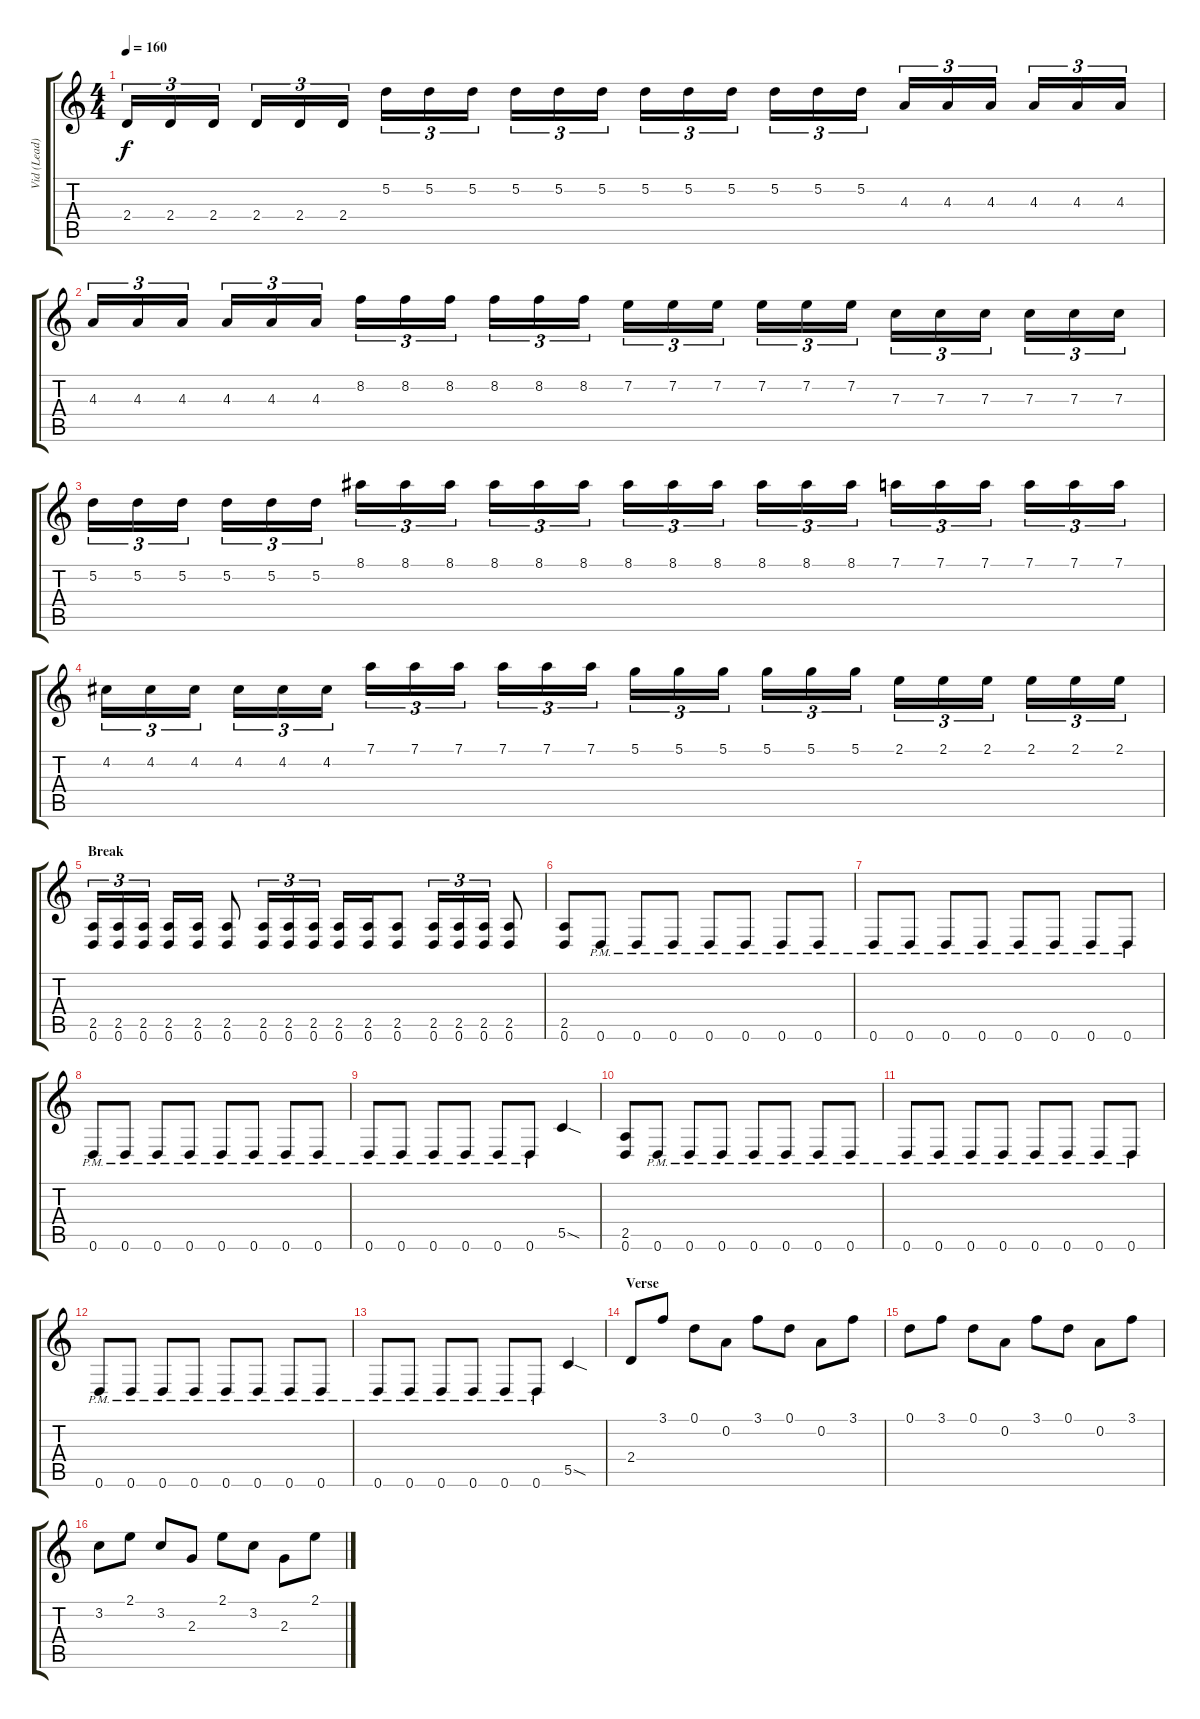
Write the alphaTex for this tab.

\track ("Vid (Lead)" "Vid (Lead)") {instrument distortionguitar}
\staff {score tabs}
\tuning (D4 A3 F3 C3 G2 D2) {hide}
\ts (4 4)
\tempo 160
\clef g2
\ks c
2.4.16{tu (3 2) dy f} 2.4.16{tu (3 2)} 2.4.16{tu (3 2)} 2.4.16{tu (3 2)} 2.4.16{tu (3 2)} 2.4.16{tu (3 2)} 5.2.16{tu (3 2)} 5.2.16{tu (3 2)} 5.2.16{tu (3 2)} 5.2.16{tu (3 2)} 5.2.16{tu (3 2)} 5.2.16{tu (3 2)} 5.2.16{tu (3 2)} 5.2.16{tu (3 2)} 5.2.16{tu (3 2)} 5.2.16{tu (3 2)} 5.2.16{tu (3 2)} 5.2.16{tu (3 2)} 4.3.16{tu (3 2)} 4.3.16{tu (3 2)} 4.3.16{tu (3 2)} 4.3.16{tu (3 2)} 4.3.16{tu (3 2)} 4.3.16{tu (3 2)} |
4.3.16{tu (3 2)} 4.3.16{tu (3 2)} 4.3.16{tu (3 2)} 4.3.16{tu (3 2)} 4.3.16{tu (3 2)} 4.3.16{tu (3 2)} 8.2.16{tu (3 2)} 8.2.16{tu (3 2)} 8.2.16{tu (3 2)} 8.2.16{tu (3 2)} 8.2.16{tu (3 2)} 8.2.16{tu (3 2)} 7.2.16{tu (3 2)} 7.2.16{tu (3 2)} 7.2.16{tu (3 2)} 7.2.16{tu (3 2)} 7.2.16{tu (3 2)} 7.2.16{tu (3 2)} 7.3.16{tu (3 2)} 7.3.16{tu (3 2)} 7.3.16{tu (3 2)} 7.3.16{tu (3 2)} 7.3.16{tu (3 2)} 7.3.16{tu (3 2)} |
5.2.16{tu (3 2)} 5.2.16{tu (3 2)} 5.2.16{tu (3 2)} 5.2.16{tu (3 2)} 5.2.16{tu (3 2)} 5.2.16{tu (3 2)} 8.1.16{tu (3 2)} 8.1.16{tu (3 2)} 8.1.16{tu (3 2)} 8.1.16{tu (3 2)} 8.1.16{tu (3 2)} 8.1.16{tu (3 2)} 8.1.16{tu (3 2)} 8.1.16{tu (3 2)} 8.1.16{tu (3 2)} 8.1.16{tu (3 2)} 8.1.16{tu (3 2)} 8.1.16{tu (3 2)} 7.1.16{tu (3 2)} 7.1.16{tu (3 2)} 7.1.16{tu (3 2)} 7.1.16{tu (3 2)} 7.1.16{tu (3 2)} 7.1.16{tu (3 2)} |
4.2.16{tu (3 2)} 4.2.16{tu (3 2)} 4.2.16{tu (3 2)} 4.2.16{tu (3 2)} 4.2.16{tu (3 2)} 4.2.16{tu (3 2)} 7.1.16{tu (3 2)} 7.1.16{tu (3 2)} 7.1.16{tu (3 2)} 7.1.16{tu (3 2)} 7.1.16{tu (3 2)} 7.1.16{tu (3 2)} 5.1.16{tu (3 2)} 5.1.16{tu (3 2)} 5.1.16{tu (3 2)} 5.1.16{tu (3 2)} 5.1.16{tu (3 2)} 5.1.16{tu (3 2)} 2.1.16{tu (3 2)} 2.1.16{tu (3 2)} 2.1.16{tu (3 2)} 2.1.16{tu (3 2)} 2.1.16{tu (3 2)} 2.1.16{tu (3 2)} |
\section ("" "Break")
(2.5 0.6).16{tu (3 2)} (2.5 0.6).16{tu (3 2)} (2.5 0.6).16{tu (3 2)} (2.5 0.6).16 (2.5 0.6).16 (2.5 0.6).8 (2.5 0.6).16{tu (3 2)} (2.5 0.6).16{tu (3 2)} (2.5 0.6).16{tu (3 2)} (2.5 0.6).16 (2.5 0.6).16 (2.5 0.6).8 (2.5 0.6).16{tu (3 2)} (2.5 0.6).16{tu (3 2)} (2.5 0.6).16{tu (3 2)} (2.5 0.6).8 |
(2.5 0.6).8 0.6{pm}.8 0.6{pm}.8 0.6{pm}.8 0.6{pm}.8 0.6{pm}.8 0.6{pm}.8 0.6{pm}.8 |
0.6{pm}.8 0.6{pm}.8 0.6{pm}.8 0.6{pm}.8 0.6{pm}.8 0.6{pm}.8 0.6{pm}.8 0.6{pm}.8 |
0.6{pm}.8 0.6{pm}.8 0.6{pm}.8 0.6{pm}.8 0.6{pm}.8 0.6{pm}.8 0.6{pm}.8 0.6{pm}.8 |
0.6{pm}.8 0.6{pm}.8 0.6{pm}.8 0.6{pm}.8 0.6{pm}.8 0.6{pm}.8 5.5{sod}.4 |
(2.5 0.6).8 0.6{pm}.8 0.6{pm}.8 0.6{pm}.8 0.6{pm}.8 0.6{pm}.8 0.6{pm}.8 0.6{pm}.8 |
0.6{pm}.8 0.6{pm}.8 0.6{pm}.8 0.6{pm}.8 0.6{pm}.8 0.6{pm}.8 0.6{pm}.8 0.6{pm}.8 |
0.6{pm}.8 0.6{pm}.8 0.6{pm}.8 0.6{pm}.8 0.6{pm}.8 0.6{pm}.8 0.6{pm}.8 0.6{pm}.8 |
0.6{pm}.8 0.6{pm}.8 0.6{pm}.8 0.6{pm}.8 0.6{pm}.8 0.6{pm}.8 5.5{sod}.4 |
\section ("" "Verse")
2.4.8 3.1.8 0.1.8 0.2.8 3.1.8 0.1.8 0.2.8 3.1.8 |
0.1.8 3.1.8 0.1.8 0.2.8 3.1.8 0.1.8 0.2.8 3.1.8 |
3.2.8 2.1.8 3.2.8 2.3.8 2.1.8 3.2.8 2.3.8 2.1.8
